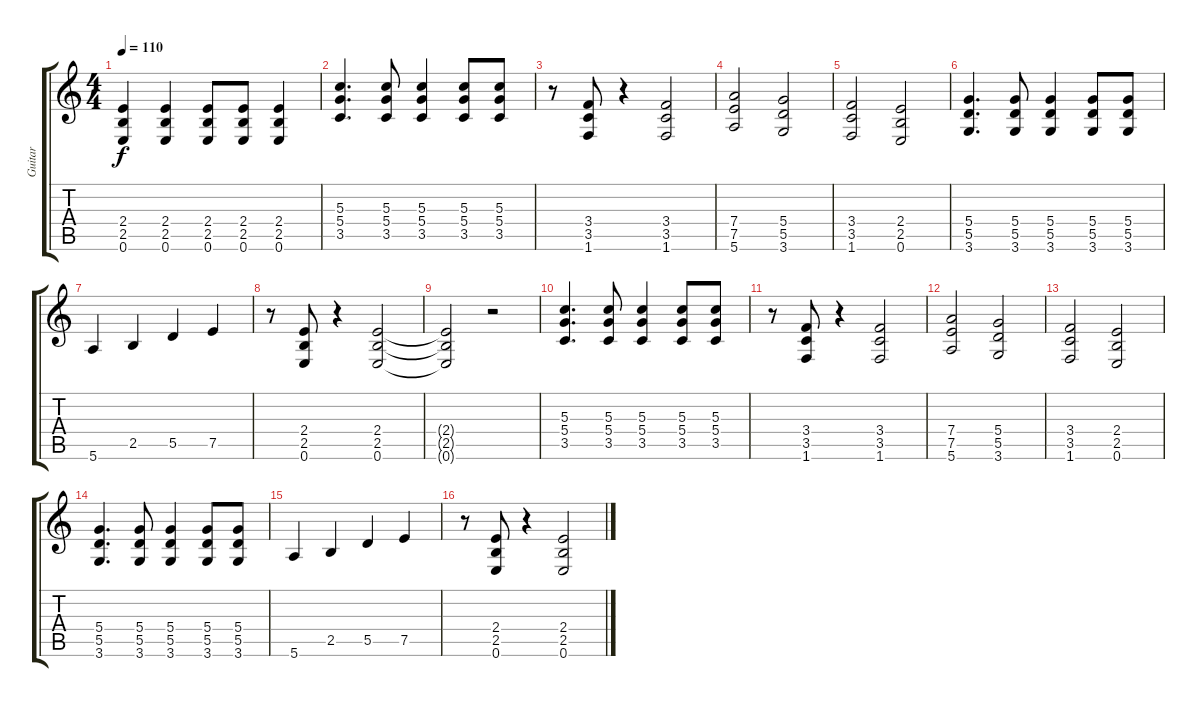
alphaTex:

\track ("Guitar" "Guitar") {instrument distortionguitar}
\staff {score tabs}
\tuning (E4 B3 G3 D3 A2 E2) {hide}
\ts (4 4)
\tempo 110
\clef g2
\ks c
(2.4 2.5 0.6).4{dy f} (2.4 2.5 0.6).4 (2.4 2.5 0.6).8 (2.4 2.5 0.6).8 (2.4 2.5 0.6).4 |
(5.3 5.4 3.5).4{d} (5.3 5.4 3.5).8 (5.3 5.4 3.5).4 (5.3 5.4 3.5).8 (5.3 5.4 3.5).8 |
r.8 (3.4 3.5 1.6).8 r.4 (3.4 3.5 1.6).2 |
(7.4 7.5 5.6).2 (5.4 5.5 3.6).2 |
(3.4 3.5 1.6).2 (2.4 2.5 0.6).2 |
(5.4 5.5 3.6).4{d} (5.4 5.5 3.6).8 (5.4 5.5 3.6).4 (5.4 5.5 3.6).8 (5.4 5.5 3.6).8 |
5.6.4 2.5.4 5.5.4 7.5.4 |
r.8 (2.4 2.5 0.6).8 r.4 (2.4 2.5 0.6).2 |
(2.4{t} 2.5{t} 0.6{t}).2 r.2 |
(5.3 5.4 3.5).4{d} (5.3 5.4 3.5).8 (5.3 5.4 3.5).4 (5.3 5.4 3.5).8 (5.3 5.4 3.5).8 |
r.8 (3.4 3.5 1.6).8 r.4 (3.4 3.5 1.6).2 |
(7.4 7.5 5.6).2 (5.4 5.5 3.6).2 |
(3.4 3.5 1.6).2 (2.4 2.5 0.6).2 |
(5.4 5.5 3.6).4{d} (5.4 5.5 3.6).8 (5.4 5.5 3.6).4 (5.4 5.5 3.6).8 (5.4 5.5 3.6).8 |
5.6.4 2.5.4 5.5.4 7.5.4 |
r.8 (2.4 2.5 0.6).8 r.4 (2.4 2.5 0.6).2
